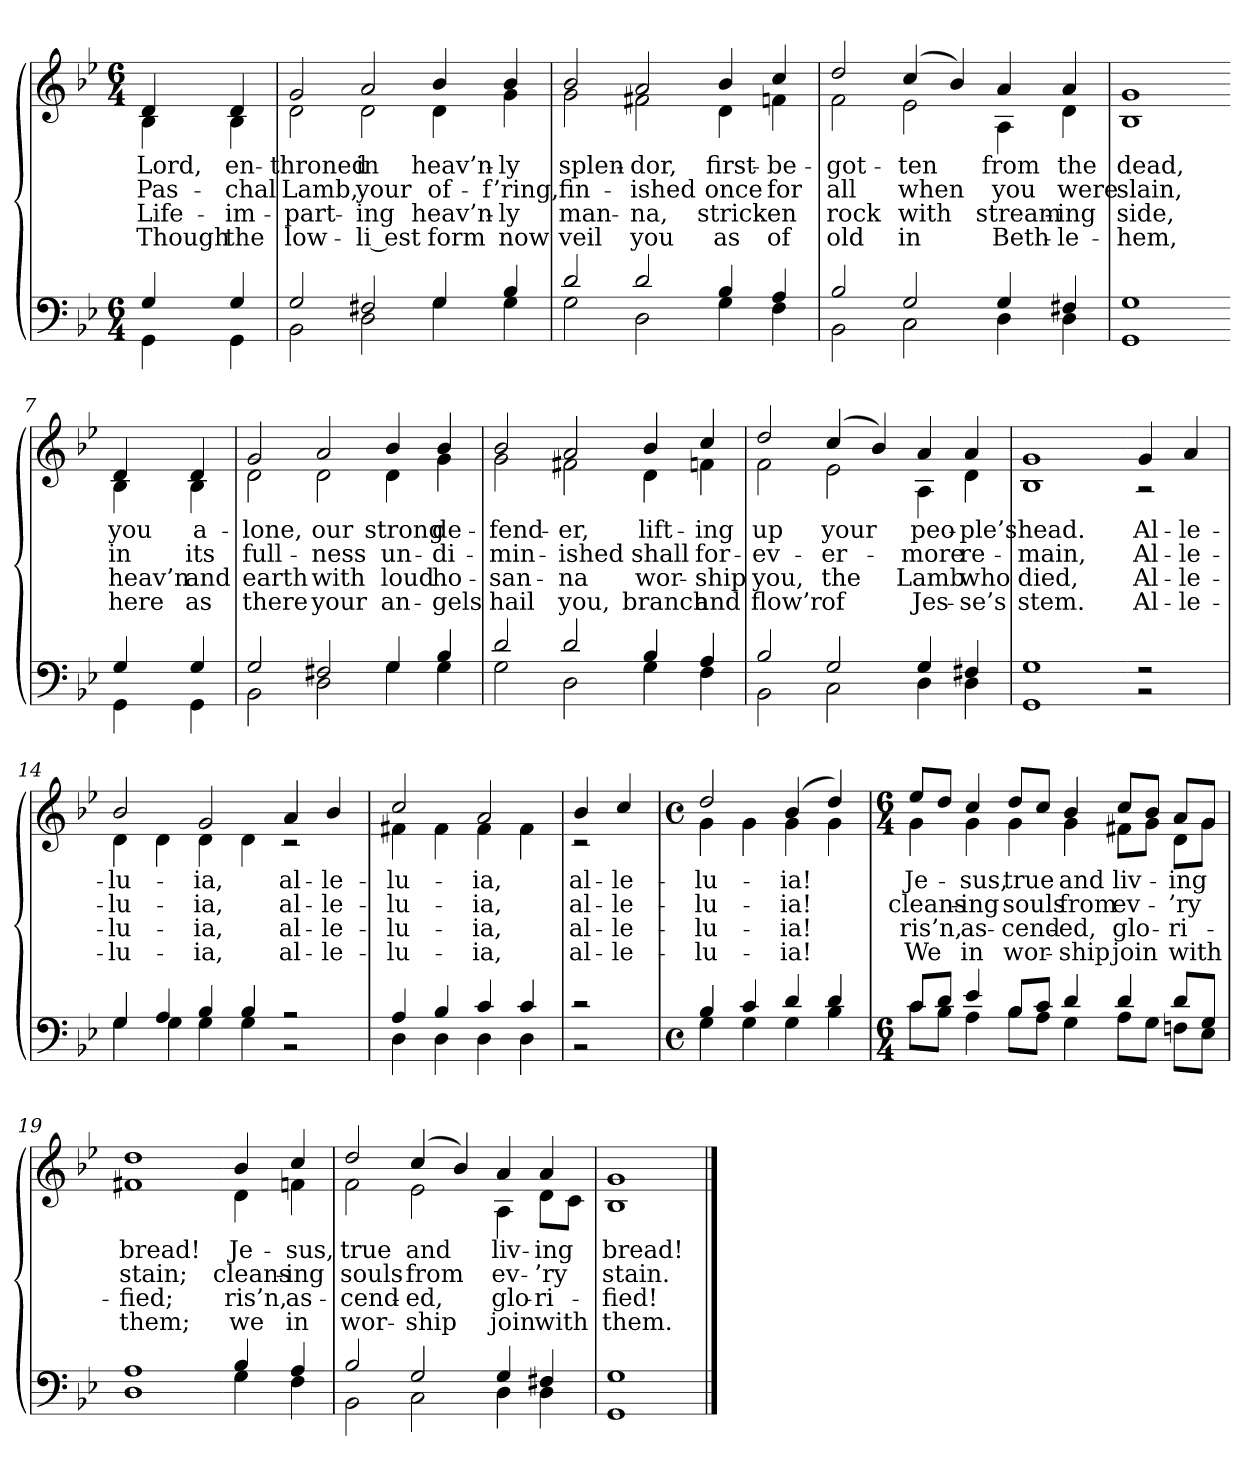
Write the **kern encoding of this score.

**kern	**kern	**text	**text	**text	**text
*part2	*part1	*part1	*part1	*part1	*part1
*staff2	*staff1	*staff1	*staff1	*staff1	*staff1
*clefF4	*clefG2	*	*	*	*
*k[b-e-]	*k[b-e-]	*	*	*	*
*M6/4	*M6/4	*	*	*	*
=1	=1	=1	=1	=1	=1
*^	*	*	*	*	*
!	!	!LO:TX:b:i:t=Verse	!	!	!	!
!	!	!	!LO:LY:b	!LO:LY:b	!LO:LY:b	!LO:LY:b
*	*	*^	*	*	*	*
4G/	4GG\	4d/	4B-\	Lord,	Pas-	Life--	Though
!	!	!	!	!LO:LY:b	!LO:LY:b	!LO:LY:b	!LO:LY:b
4G/	4GG\	4d/	4B-\	en-	-chal	-im-	the
=2	=2	=2	=2	=2	=2	=2	=2
!	!	!	!	!LO:LY:b	!LO:LY:b	!LO:LY:b	!LO:LY:b
2G/	2BB-\	2g/	2d\	-throned	Lamb,	-part-	low-
!	!	!	!	!LO:LY:b	!LO:LY:b	!LO:LY:b	!LO:LY:b
2F#X/	2D\	2a/	2d\	in	your	-ing	-li est
!	!	!	!	!LO:LY:b	!LO:LY:b	!LO:LY:b	!LO:LY:b
4G/	4G\	4b-/	4d\	heav’n-	of-	heav’n-	form
!	!	!	!	!LO:LY:b	!LO:LY:b	!LO:LY:b	!LO:LY:b
4B-/	4G\	4b-/	4g\	-ly	-f’ring,	-ly	now
=3	=3	=3	=3	=3	=3	=3	=3
!	!	!	!	!LO:LY:b	!LO:LY:b	!LO:LY:b	!LO:LY:b
2d/	2G\	2b-/	2g\	splen-	fin-	man-	veil
!	!	!	!	!LO:LY:b	!LO:LY:b	!LO:LY:b	!LO:LY:b
2d/	2D\	2a/	2f#X\	-dor,	-ished	-na,	you
!!LO:LB:g=z	!!
=4-	=4-	=4-	=4-	=4-	=4-	=4-	=4-
!	!	!	!	!LO:LY:b	!LO:LY:b	!LO:LY:b	!LO:LY:b
4B-/	4G\	4b-/	4d\	first--	once	strick-	as
!	!	!	!	!LO:LY:b	!LO:LY:b	!LO:LY:b	!LO:LY:b
4A/	4F\	4cc/	4f\	-be-	for	-en	of
=5	=5	=5	=5	=5	=5	=5	=5
!	!	!	!	!LO:LY:b	!LO:LY:b	!LO:LY:b	!LO:LY:b
2B-/	2BB-\	2dd/	2f\	-got-	all	rock	old
!	!	!	!	!LO:LY:b	!LO:LY:b	!LO:LY:b	!LO:LY:b
2G/	2C\	(>4cc/	2e-\	-ten	when	with	in
.	.	4b-/)	.	.	.	.	.
!	!	!	!	!LO:LY:b	!LO:LY:b	!LO:LY:b	!LO:LY:b
4G/	4D\	4a/	4A\	from	you	stream-	Beth-
!	!	!	!	!LO:LY:b	!LO:LY:b	!LO:LY:b	!LO:LY:b
4F#X/	4D\	4a/	4d\	the	were	-ing	-le-
=6	=6	=6	=6	=6	=6	=6	=6
!	!	!	!	!LO:LY:b	!LO:LY:b	!LO:LY:b	!LO:LY:b
1G	1GG	1g	1B-	dead,	slain,	side,	-hem,
!!LO:LB:g=z	!!
=7-	=7-	=7-	=7-	=7-	=7-	=7-	=7-
!	!	!	!	!LO:LY:b	!LO:LY:b	!LO:LY:b	!LO:LY:b
4G/	4GG\	4d/	4B-\	you	in	heav’n	here
!	!	!	!	!LO:LY:b	!LO:LY:b	!LO:LY:b	!LO:LY:b
4G/	4GG\	4d/	4B-\	a-	its	and	as
=8	=8	=8	=8	=8	=8	=8	=8
!	!	!	!	!LO:LY:b	!LO:LY:b	!LO:LY:b	!LO:LY:b
2G/	2BB-\	2g/	2d\	-lone,	full-	earth	there
!	!	!	!	!LO:LY:b	!LO:LY:b	!LO:LY:b	!LO:LY:b
2F#X/	2D\	2a/	2d\	our	-ness	with	your
!	!	!	!	!LO:LY:b	!LO:LY:b	!LO:LY:b	!LO:LY:b
4G/	4G\	4b-/	4d\	strong	un-	loud	an-
!	!	!	!	!LO:LY:b	!LO:LY:b	!LO:LY:b	!LO:LY:b
4B-/	4G\	4b-/	4g\	de-	-di-	ho-	-gels
=9	=9	=9	=9	=9	=9	=9	=9
!	!	!	!	!LO:LY:b	!LO:LY:b	!LO:LY:b	!LO:LY:b
2d/	2G\	2b-/	2g\	-fend-	-min-	-san-	hail
!	!	!	!	!LO:LY:b	!LO:LY:b	!LO:LY:b	!LO:LY:b
2d/	2D\	2a/	2f#X\	-er,	-ished	-na	you,
!!LO:LB:g=z	!!
=10-	=10-	=10-	=10-	=10-	=10-	=10-	=10-
!	!	!	!	!LO:LY:b	!LO:LY:b	!LO:LY:b	!LO:LY:b
4B-/	4G\	4b-/	4d\	lift-	shall	wor-	branch
!	!	!	!	!LO:LY:b	!LO:LY:b	!LO:LY:b	!LO:LY:b
4A/	4F\	4cc/	4f\	-ing	for-	-ship	and
=11	=11	=11	=11	=11	=11	=11	=11
!	!	!	!	!LO:LY:b	!LO:LY:b	!LO:LY:b	!LO:LY:b
2B-/	2BB-\	2dd/	2f\	up	-ev-	you,	flow’r
!	!	!	!	!LO:LY:b	!LO:LY:b	!LO:LY:b	!LO:LY:b
2G/	2C\	(>4cc/	2e-\	your	-er-	the	of
.	.	4b-/)	.	.	.	.	.
!	!	!	!	!LO:LY:b	!LO:LY:b	!LO:LY:b	!LO:LY:b
4G/	4D\	4a/	4A\	peo-	-more	Lamb	Jes-
!	!	!	!	!LO:LY:b	!LO:LY:b	!LO:LY:b	!LO:LY:b
4F#X/	4D\	4a/	4d\	-ple’s	re-	who	-se’s
=12	=12	=12	=12	=12	=12	=12	=12
!	!	!	!	!LO:LY:b	!LO:LY:b	!LO:LY:b	!LO:LY:b
1G	1GG	1g	1B-	head.	-main,	died,	stem.
!!LO:LB:g=z	!!
=13-	=13-	=13-	=13-	=13-	=13-	=13-	=13-
!	!	!	!	!LO:LY:b	!LO:LY:b	!LO:LY:b	!LO:LY:b
2r	2r	4g/	2r	Al-	Al-	Al-	Al-
!	!	!	!	!LO:LY:b	!LO:LY:b	!LO:LY:b	!LO:LY:b
.	.	4a/	.	-le-	-le-	-le-	-le-
=14	=14	=14	=14	=14	=14	=14	=14
!	!	!	!	!LO:LY:b	!LO:LY:b	!LO:LY:b	!LO:LY:b
4G/	4G\	2b-/	4d\	-lu-	-lu-	-lu-	-lu-
4A/	4G\	.	4d\	.	.	.	.
!	!	!	!	!LO:LY:b	!LO:LY:b	!LO:LY:b	!LO:LY:b
4B-/	4G\	2g/	4d\	-ia,	-ia,	-ia,	-ia,
4B-/	4G\	.	4d\	.	.	.	.
!	!	!	!	!LO:LY:b	!LO:LY:b	!LO:LY:b	!LO:LY:b
2r	2r	4a/	2r	al-	al-	al-	al-
!	!	!	!	!LO:LY:b	!LO:LY:b	!LO:LY:b	!LO:LY:b
.	.	4b-/	.	-le-	-le-	-le-	-le-
=15	=15	=15	=15	=15	=15	=15	=15
!	!	!	!	!LO:LY:b	!LO:LY:b	!LO:LY:b	!LO:LY:b
4A/	4D\	2cc/	4f#X\	-lu-	-lu-	-lu-	-lu-
4B-/	4D\	.	4f#\	.	.	.	.
!	!	!	!	!LO:LY:b	!LO:LY:b	!LO:LY:b	!LO:LY:b
4c/	4D\	2a/	4f#\	-ia,	-ia,	-ia,	-ia,
4c/	4D\	.	4f#\	.	.	.	.
=16	=16	=16	=16	=16	=16	=16	=16
!	!	!	!	!LO:LY:b	!LO:LY:b	!LO:LY:b	!LO:LY:b
2r	2r	4b-/	2r	al-	al-	al-	al-
!	!	!	!	!LO:LY:b	!LO:LY:b	!LO:LY:b	!LO:LY:b
.	.	4cc/	.	-le-	-le-	-le-	-le-
=17	=17	=17	=17	=17	=17	=17	=17
*M4/4	*	*M4/4	*	*	*	*	*
*met(c)	*	*met(c)	*	*	*	*	*
!	!	!	!	!LO:LY:b	!LO:LY:b	!LO:LY:b	!LO:LY:b
4B-/	4G\	2dd/	4g\	-lu-	-lu-	-lu-	-lu-
4c/	4G\	.	4g\	.	.	.	.
!	!	!	!	!LO:LY:b	!LO:LY:b	!LO:LY:b	!LO:LY:b
4d/	4G\	(>4b-/	4g\	-ia!	-ia!	-ia!	-ia!
4d/	4B-\	4dd/)	4g\	.	.	.	.
!!LO:LB:g=z	!!
=18	=18	=18	=18	=18	=18	=18	=18
*M6/4	*	*M6/4	*	*	*	*	*
!	!	!	!	!LO:LY:b	!LO:LY:b	!LO:LY:b	!LO:LY:b
8c/L	8c\L	8ee-/L	4g\	Je-	cleans-	ris’n,	We
8d/J	8B-\J	8dd/J	.	.	.	.	.
!	!	!	!	!LO:LY:b	!LO:LY:b	!LO:LY:b	!LO:LY:b
4e-/	4A\	4cc/	4g\	-sus,	-ing	as-	in
!	!	!	!	!LO:LY:b	!LO:LY:b	!LO:LY:b	!LO:LY:b
8B-/L	8B-\L	8dd/L	4g\	true	souls	-cend-	wor-
8c/J	8A\J	8cc/J	.	.	.	.	.
!	!	!	!	!LO:LY:b	!LO:LY:b	!LO:LY:b	!LO:LY:b
4d/	4G\	4b-/	4g\	and	from	-ed,	-ship
!	!	!	!	!LO:LY:b	!LO:LY:b	!LO:LY:b	!LO:LY:b
4d/	8A\L	8cc/L	8f#X\L	liv-	ev-	glo-	join
.	8G\J	8b-/J	8g\J	.	.	.	.
!	!	!	!	!LO:LY:b	!LO:LY:b	!LO:LY:b	!LO:LY:b
8d/L	8Fni\L	8a/L	8d\L	-ing	-’ry	-ri-	with
8G/J	8E-\J	8g/J	8g\J	.	.	.	.
=19	=19	=19	=19	=19	=19	=19	=19
!	!	!	!	!LO:LY:b	!LO:LY:b	!LO:LY:b	!LO:LY:b
1A	1D	1dd	1f#X	bread!	stain;	-fied;	them;
!!LO:LB:g=z	!!
=20-	=20-	=20-	=20-	=20-	=20-	=20-	=20-
!	!	!	!	!LO:LY:b	!LO:LY:b	!LO:LY:b	!LO:LY:b
4B-/	4G\	4b-/	4d\	Je-	cleans-	ris’n,	we
!	!	!	!	!LO:LY:b	!LO:LY:b	!LO:LY:b	!LO:LY:b
4A/	4F\	4cc/	4f\	-sus,	-ing	as-	in
=21	=21	=21	=21	=21	=21	=21	=21
!	!	!	!	!LO:LY:b	!LO:LY:b	!LO:LY:b	!LO:LY:b
2B-/	2BB-\	2dd/	2f\	true	souls	-cend-	wor-
!	!	!	!	!LO:LY:b	!LO:LY:b	!LO:LY:b	!LO:LY:b
2G/	2C\	(>4cc/	2e-\	and	from	-ed,	-ship
.	.	4b-/)	.	.	.	.	.
!	!	!	!	!LO:LY:b	!LO:LY:b	!LO:LY:b	!LO:LY:b
4G/	4D\	4a/	4A\	liv-	ev-	glo-	join
!	!	!	!	!LO:LY:b	!LO:LY:b	!LO:LY:b	!LO:LY:b
4F#X/	4D\	4a/	8d\L	-ing	-’ry	-ri-	with
.	.	.	8c\J	.	.	.	.
=22	=22	=22	=22	=22	=22	=22	=22
!	!	!	!	!LO:LY:b	!LO:LY:b	!LO:LY:b	!LO:LY:b
1G	1GG	1g	1B-	bread!	stain.	-fied!	them.
*v	*v	*	*	*	*	*	*
*	*v	*v	*	*	*	*
==	==	==	==	==	==
*-	*-	*-	*-	*-	*-
